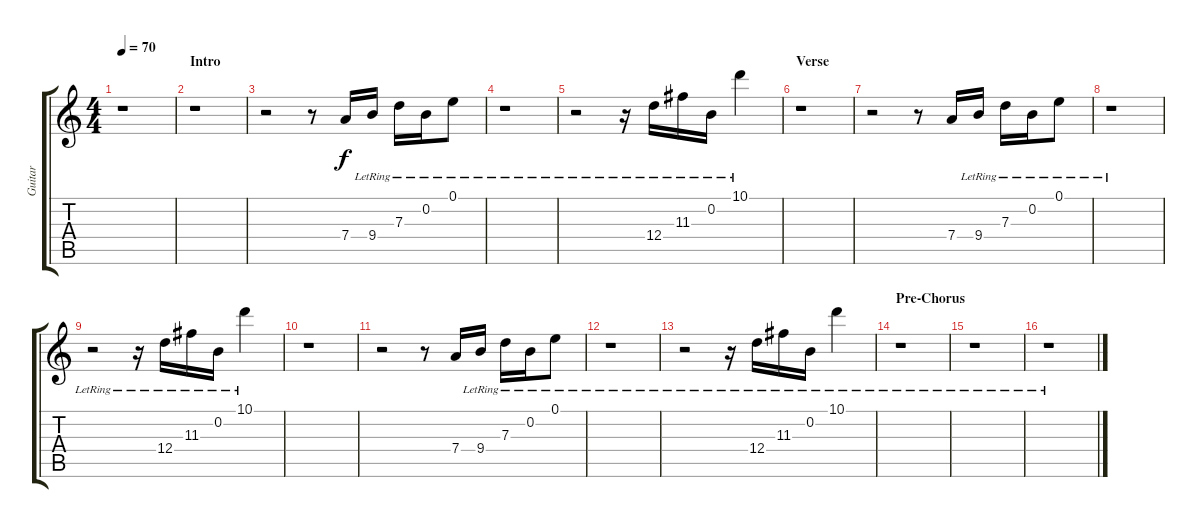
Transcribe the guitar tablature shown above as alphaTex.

\track ("Guitar" "Guitar") {instrument electricguitarjazz}
\staff {score tabs}
\tuning (E4 B3 G3 D3 A2 E2) {hide}
\ts (4 4)
\tempo 70
\clef g2
\ks c
r.1{dy f instrument electricguitarjazz} |
\section ("" "Intro")
r.1 |
r.2 r.8 7.4.16 9.4{lr}.16 7.3{lr}.16 0.2{lr}.16 0.1{lr}.8 |
r.1 |
r.2 r.16 12.4{lr}.16 11.3{lr}.16 0.2{lr}.16 10.1{lr}.4 |
\section ("" "Verse")
r.1 |
r.2 r.8 7.4.16 9.4{lr}.16 7.3{lr}.16 0.2{lr}.16 0.1{lr}.8 |
r.1 |
r.2 r.16 12.4{lr}.16 11.3{lr}.16 0.2{lr}.16 10.1{lr}.4 |
r.1 |
r.2 r.8 7.4.16 9.4{lr}.16 7.3{lr}.16 0.2{lr}.16 0.1{lr}.8 |
r.1 |
r.2 r.16 12.4{lr}.16 11.3{lr}.16 0.2{lr}.16 10.1{lr}.4 |
\section ("" "Pre-Chorus")
r.1 |
r.1 |
r.1
